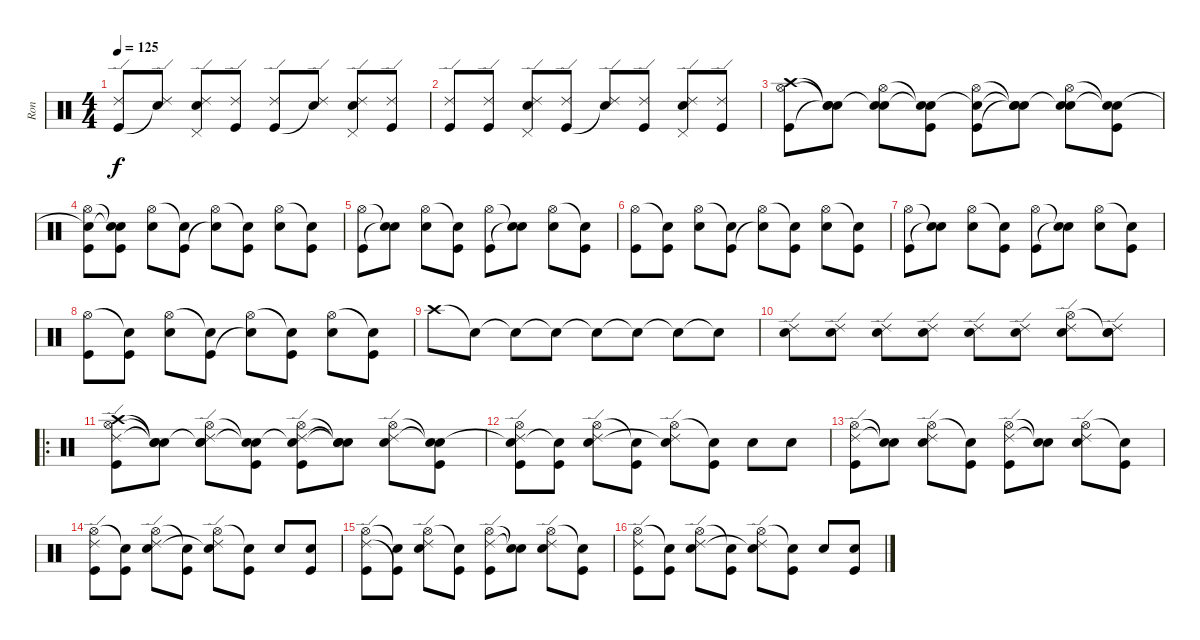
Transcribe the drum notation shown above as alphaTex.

\track ("Ron" "Ron") {instrument percussion}
\staff {score}
\articulation defaults
\ts (4 4)
\tempo 125
\clef neutral
\ks c
("Ride (edge) 2" "Kick (hit)").8{dy f} ("Ride (edge) 2" "Snare (hit)"{t}).8 ("Ride (edge) 2" "Pedal Hi-Hat (hit)" "Electric Snare (hit)").8 ("Ride (edge) 2" "Kick (hit)").8 ("Ride (edge) 2" "Kick (hit)").8 ("Ride (edge) 2" "Snare (hit)"{t}).8 ("Ride (edge) 2" "Pedal Hi-Hat (hit)" "Electric Snare (hit)").8 ("Ride (edge) 2" "Kick (hit)").8 |
("Ride (edge) 2" "Kick (hit)").8 ("Ride (edge) 2" "Kick (hit)").8 ("Ride (edge) 2" "Pedal Hi-Hat (hit)" "Electric Snare (hit)").8 ("Ride (edge) 2" "Kick (hit)").8 ("Ride (edge) 2" "Snare (hit)"{t}).8 ("Ride (edge) 2" "Kick (hit)").8 ("Ride (edge) 2" "Pedal Hi-Hat (hit)" "Electric Snare (hit)").8 ("Ride (edge) 2" "Kick (hit)").8 |
("Crash high (hit)" "Hi-Hat (open)" "Kick (hit)").8 ("Snare (hit)"{t} "Snare (hit)"{t} "Snare (hit)"{t}).8 ("Snare (hit)"{t} "Hi-Hat (open)" "Electric Snare (hit)").8 ("Snare (hit)"{t} "Snare (hit)"{t} "Kick (hit)").8 ("Snare (hit)"{t} "Hi-Hat (open)" "Kick (hit)").8 ("Snare (hit)"{t} "Snare (hit)"{t} "Snare (hit)"{t}).8 ("Snare (hit)"{t} "Hi-Hat (open)" "Electric Snare (hit)").8 ("Snare (hit)"{t} "Snare (hit)"{t} "Kick (hit)").8 |
("Snare (hit)"{t} "Hi-Hat (open)" "Kick (hit)").8 ("Snare (hit)"{t} "Snare (hit)"{t} "Kick (hit)").8 ("Hi-Hat (open)" "Electric Snare (hit)").8 ("Snare (hit)"{t} "Kick (hit)").8 ("Hi-Hat (open)" "Snare (hit)"{t}).8 ("Snare (hit)"{t} "Kick (hit)").8 ("Hi-Hat (open)" "Electric Snare (hit)").8 ("Snare (hit)"{t} "Kick (hit)").8 |
("Hi-Hat (open)" "Kick (hit)").8 ("Snare (hit)"{t} "Snare (hit)"{t}).8 ("Hi-Hat (open)" "Electric Snare (hit)").8 ("Snare (hit)"{t} "Kick (hit)").8 ("Hi-Hat (open)" "Kick (hit)").8 ("Snare (hit)"{t} "Snare (hit)"{t}).8 ("Hi-Hat (open)" "Electric Snare (hit)").8 ("Snare (hit)"{t} "Kick (hit)").8 |
("Hi-Hat (open)" "Kick (hit)").8 ("Snare (hit)"{t} "Kick (hit)").8 ("Hi-Hat (open)" "Electric Snare (hit)").8 ("Snare (hit)"{t} "Kick (hit)").8 ("Hi-Hat (open)" "Snare (hit)"{t}).8 ("Snare (hit)"{t} "Kick (hit)").8 ("Hi-Hat (open)" "Electric Snare (hit)").8 ("Snare (hit)"{t} "Kick (hit)").8 |
("Hi-Hat (open)" "Kick (hit)").8 ("Snare (hit)"{t} "Snare (hit)"{t}).8 ("Hi-Hat (open)" "Electric Snare (hit)").8 ("Snare (hit)"{t} "Kick (hit)").8 ("Hi-Hat (open)" "Kick (hit)").8 ("Snare (hit)"{t} "Snare (hit)"{t}).8 ("Hi-Hat (open)" "Electric Snare (hit)").8 ("Snare (hit)"{t} "Kick (hit)").8 |
("Hi-Hat (open)" "Kick (hit)").8 ("Snare (hit)"{t} "Kick (hit)").8 ("Hi-Hat (open)" "Electric Snare (hit)").8 ("Snare (hit)"{t} "Kick (hit)").8 ("Hi-Hat (open)" "Snare (hit)"{t}).8 ("Snare (hit)"{t} "Kick (hit)").8 ("Hi-Hat (open)" "Electric Snare (hit)").8 ("Snare (hit)"{t} "Kick (hit)").8 |
"Crash high (hit)".8 "Snare (hit)"{t}.8 "Snare (hit)"{t}.8 "Snare (hit)"{t}.8 "Snare (hit)"{t}.8 "Snare (hit)"{t}.8 "Snare (hit)"{t}.8 "Snare (hit)"{t}.8 |
("Ride (edge) 2" "Electric Snare (hit)").8 ("Ride (edge) 2" "Electric Snare (hit)").8 ("Ride (edge) 2" "Electric Snare (hit)").8 ("Ride (edge) 2" "Electric Snare (hit)").8 ("Ride (edge) 2" "Electric Snare (hit)").8 ("Ride (edge) 2" "Electric Snare (hit)").8 ("Hi-Hat (open)" "Ride (edge) 2" "Electric Snare (hit)").8 ("Snare (hit)"{t} "Ride (edge) 2" "Electric Snare (hit)").8 |
\ro
("Crash high (hit)" "Hi-Hat (open)" "Ride (edge) 2" "Kick (hit)").8 ("Snare (hit)"{t} "Snare (hit)"{t} "Snare (hit)"{t}).8 ("Snare (hit)"{t} "Hi-Hat (open)" "Ride (edge) 2" "Electric Snare (hit)").8 ("Snare (hit)"{t} "Snare (hit)"{t} "Kick (hit)").8 ("Snare (hit)"{t} "Hi-Hat (open)" "Ride (edge) 2" "Kick (hit)").8 ("Snare (hit)"{t} "Snare (hit)"{t} "Snare (hit)"{t}).8 ("Hi-Hat (open)" "Ride (edge) 2" "Electric Snare (hit)").8 ("Snare (hit)"{t} "Snare (hit)"{t} "Kick (hit)").8 |
("Snare (hit)"{t} "Hi-Hat (open)" "Ride (edge) 2" "Kick (hit)").8 ("Snare (hit)"{t} "Kick (hit)").8 ("Hi-Hat (open)" "Ride (edge) 2" "Electric Snare (hit)").8 ("Snare (hit)"{t} "Kick (hit)").8 ("Hi-Hat (open)" "Ride (edge) 2" "Snare (hit)"{t}).8 ("Snare (hit)"{t} "Kick (hit)").8 "Electric Snare (hit)".8 "Electric Snare (hit)".8 |
("Hi-Hat (open)" "Ride (edge) 2" "Kick (hit)").8 ("Snare (hit)"{t} "Snare (hit)"{t}).8 ("Hi-Hat (open)" "Ride (edge) 2" "Electric Snare (hit)").8 ("Snare (hit)"{t} "Kick (hit)").8 ("Hi-Hat (open)" "Ride (edge) 2" "Kick (hit)").8 ("Snare (hit)"{t} "Snare (hit)"{t}).8 ("Hi-Hat (open)" "Ride (edge) 2" "Electric Snare (hit)").8 ("Snare (hit)"{t} "Kick (hit)").8 |
("Hi-Hat (open)" "Ride (edge) 2" "Kick (hit)").8 ("Snare (hit)"{t} "Kick (hit)").8 ("Hi-Hat (open)" "Ride (edge) 2" "Electric Snare (hit)").8 ("Snare (hit)"{t} "Kick (hit)").8 ("Hi-Hat (open)" "Ride (edge) 2" "Snare (hit)"{t}).8 ("Snare (hit)"{t} "Kick (hit)").8 "Electric Snare (hit)".8 ("Electric Snare (hit)" "Kick (hit)").8 |
("Hi-Hat (open)" "Ride (edge) 2" "Kick (hit)").8 ("Snare (hit)"{t} "Kick (hit)"{t}).8 ("Hi-Hat (open)" "Ride (edge) 2" "Electric Snare (hit)").8 ("Snare (hit)"{t} "Kick (hit)").8 ("Hi-Hat (open)" "Ride (edge) 2" "Kick (hit)").8 ("Snare (hit)"{t} "Snare (hit)"{t}).8 ("Hi-Hat (open)" "Ride (edge) 2" "Electric Snare (hit)").8 ("Snare (hit)"{t} "Kick (hit)").8 |
("Hi-Hat (open)" "Ride (edge) 2" "Kick (hit)").8 ("Snare (hit)"{t} "Kick (hit)").8 ("Hi-Hat (open)" "Ride (edge) 2" "Electric Snare (hit)").8 ("Snare (hit)"{t} "Kick (hit)").8 ("Hi-Hat (open)" "Ride (edge) 2" "Snare (hit)"{t}).8 ("Snare (hit)"{t} "Kick (hit)").8 "Electric Snare (hit)".8 ("Electric Snare (hit)" "Kick (hit)").8
